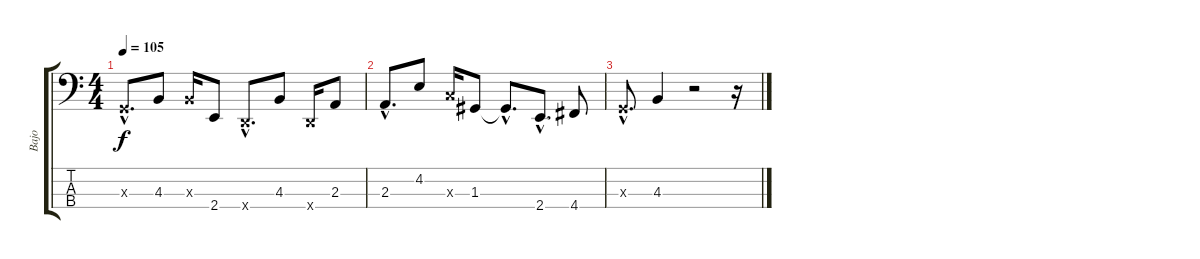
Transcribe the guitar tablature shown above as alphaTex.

\track ("Bajo" "Bajo") {instrument electricbasspick}
\staff {score tabs}
\tuning (F2 C2 G1 D1) {hide}
\ts (4 4)
\tempo 105
\clef f4
\ks c
0.3{hac x}.8{d dy f} 4.3.8 4.3{x}.16 2.4.8 0.4{hac x}.8{d} 4.3.8 0.4{x}.16 2.3.8 |
2.3{hac}.8{d} 4.2.8 5.3{x}.16 1.3.8 1.3{hac t}.8{d} 2.4{hac}.8{d} 4.4.8 |
0.3{hac x}.8{d} 4.3.4 r.2 r.16
